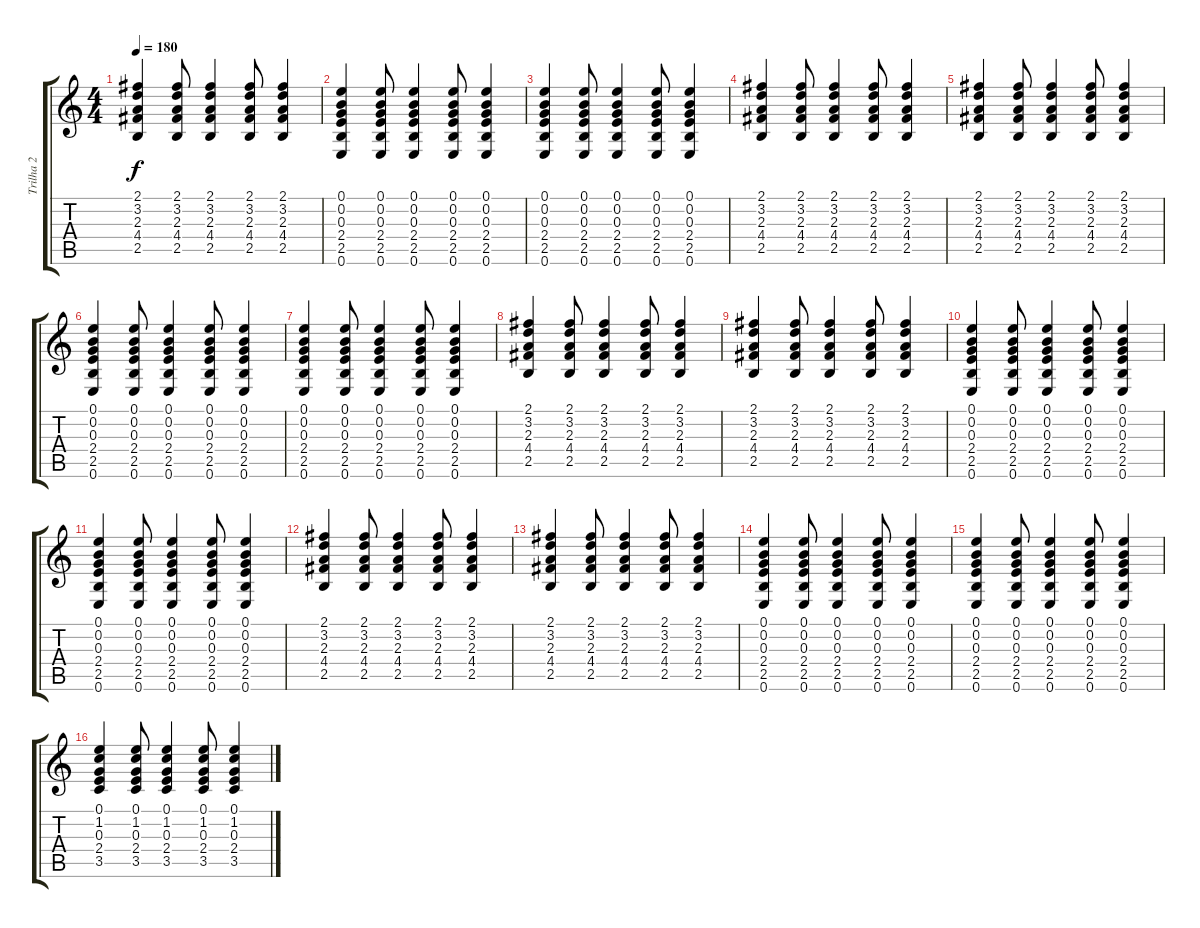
\track ("Trilha 2" "Trilha 2") {instrument acousticguitarnylon}
\staff {score tabs}
\tuning (E4 B3 G3 D3 A2 E2) {hide}
\ts (4 4)
\tempo 180
\clef g2
\ks c
(2.1 3.2 2.3 4.4 2.5).4{dy f} (2.1 3.2 2.3 4.4 2.5).8 (2.1 3.2 2.3 4.4 2.5).4 (2.1 3.2 2.3 4.4 2.5).8 (2.1 3.2 2.3 4.4 2.5).4 |
(0.1 0.2 0.3 2.4 2.5 0.6).4 (0.1 0.2 0.3 2.4 2.5 0.6).8 (0.1 0.2 0.3 2.4 2.5 0.6).4 (0.1 0.2 0.3 2.4 2.5 0.6).8 (0.1 0.2 0.3 2.4 2.5 0.6).4 |
(0.1 0.2 0.3 2.4 2.5 0.6).4 (0.1 0.2 0.3 2.4 2.5 0.6).8 (0.1 0.2 0.3 2.4 2.5 0.6).4 (0.1 0.2 0.3 2.4 2.5 0.6).8 (0.1 0.2 0.3 2.4 2.5 0.6).4 |
(2.1 3.2 2.3 4.4 2.5).4 (2.1 3.2 2.3 4.4 2.5).8 (2.1 3.2 2.3 4.4 2.5).4 (2.1 3.2 2.3 4.4 2.5).8 (2.1 3.2 2.3 4.4 2.5).4 |
(2.1 3.2 2.3 4.4 2.5).4 (2.1 3.2 2.3 4.4 2.5).8 (2.1 3.2 2.3 4.4 2.5).4 (2.1 3.2 2.3 4.4 2.5).8 (2.1 3.2 2.3 4.4 2.5).4 |
(0.1 0.2 0.3 2.4 2.5 0.6).4 (0.1 0.2 0.3 2.4 2.5 0.6).8 (0.1 0.2 0.3 2.4 2.5 0.6).4 (0.1 0.2 0.3 2.4 2.5 0.6).8 (0.1 0.2 0.3 2.4 2.5 0.6).4 |
(0.1 0.2 0.3 2.4 2.5 0.6).4 (0.1 0.2 0.3 2.4 2.5 0.6).8 (0.1 0.2 0.3 2.4 2.5 0.6).4 (0.1 0.2 0.3 2.4 2.5 0.6).8 (0.1 0.2 0.3 2.4 2.5 0.6).4 |
(2.1 3.2 2.3 4.4 2.5).4 (2.1 3.2 2.3 4.4 2.5).8 (2.1 3.2 2.3 4.4 2.5).4 (2.1 3.2 2.3 4.4 2.5).8 (2.1 3.2 2.3 4.4 2.5).4 |
(2.1 3.2 2.3 4.4 2.5).4 (2.1 3.2 2.3 4.4 2.5).8 (2.1 3.2 2.3 4.4 2.5).4 (2.1 3.2 2.3 4.4 2.5).8 (2.1 3.2 2.3 4.4 2.5).4 |
(0.1 0.2 0.3 2.4 2.5 0.6).4 (0.1 0.2 0.3 2.4 2.5 0.6).8 (0.1 0.2 0.3 2.4 2.5 0.6).4 (0.1 0.2 0.3 2.4 2.5 0.6).8 (0.1 0.2 0.3 2.4 2.5 0.6).4 |
(0.1 0.2 0.3 2.4 2.5 0.6).4 (0.1 0.2 0.3 2.4 2.5 0.6).8 (0.1 0.2 0.3 2.4 2.5 0.6).4 (0.1 0.2 0.3 2.4 2.5 0.6).8 (0.1 0.2 0.3 2.4 2.5 0.6).4 |
(2.1 3.2 2.3 4.4 2.5).4 (2.1 3.2 2.3 4.4 2.5).8 (2.1 3.2 2.3 4.4 2.5).4 (2.1 3.2 2.3 4.4 2.5).8 (2.1 3.2 2.3 4.4 2.5).4 |
(2.1 3.2 2.3 4.4 2.5).4 (2.1 3.2 2.3 4.4 2.5).8 (2.1 3.2 2.3 4.4 2.5).4 (2.1 3.2 2.3 4.4 2.5).8 (2.1 3.2 2.3 4.4 2.5).4 |
(0.1 0.2 0.3 2.4 2.5 0.6).4 (0.1 0.2 0.3 2.4 2.5 0.6).8 (0.1 0.2 0.3 2.4 2.5 0.6).4 (0.1 0.2 0.3 2.4 2.5 0.6).8 (0.1 0.2 0.3 2.4 2.5 0.6).4 |
(0.1 0.2 0.3 2.4 2.5 0.6).4 (0.1 0.2 0.3 2.4 2.5 0.6).8 (0.1 0.2 0.3 2.4 2.5 0.6).4 (0.1 0.2 0.3 2.4 2.5 0.6).8 (0.1 0.2 0.3 2.4 2.5 0.6).4 |
(0.1 1.2 0.3 2.4 3.5).4 (0.1 1.2 0.3 2.4 3.5).8 (0.1 1.2 0.3 2.4 3.5).4 (0.1 1.2 0.3 2.4 3.5).8 (0.1 1.2 0.3 2.4 3.5).4
